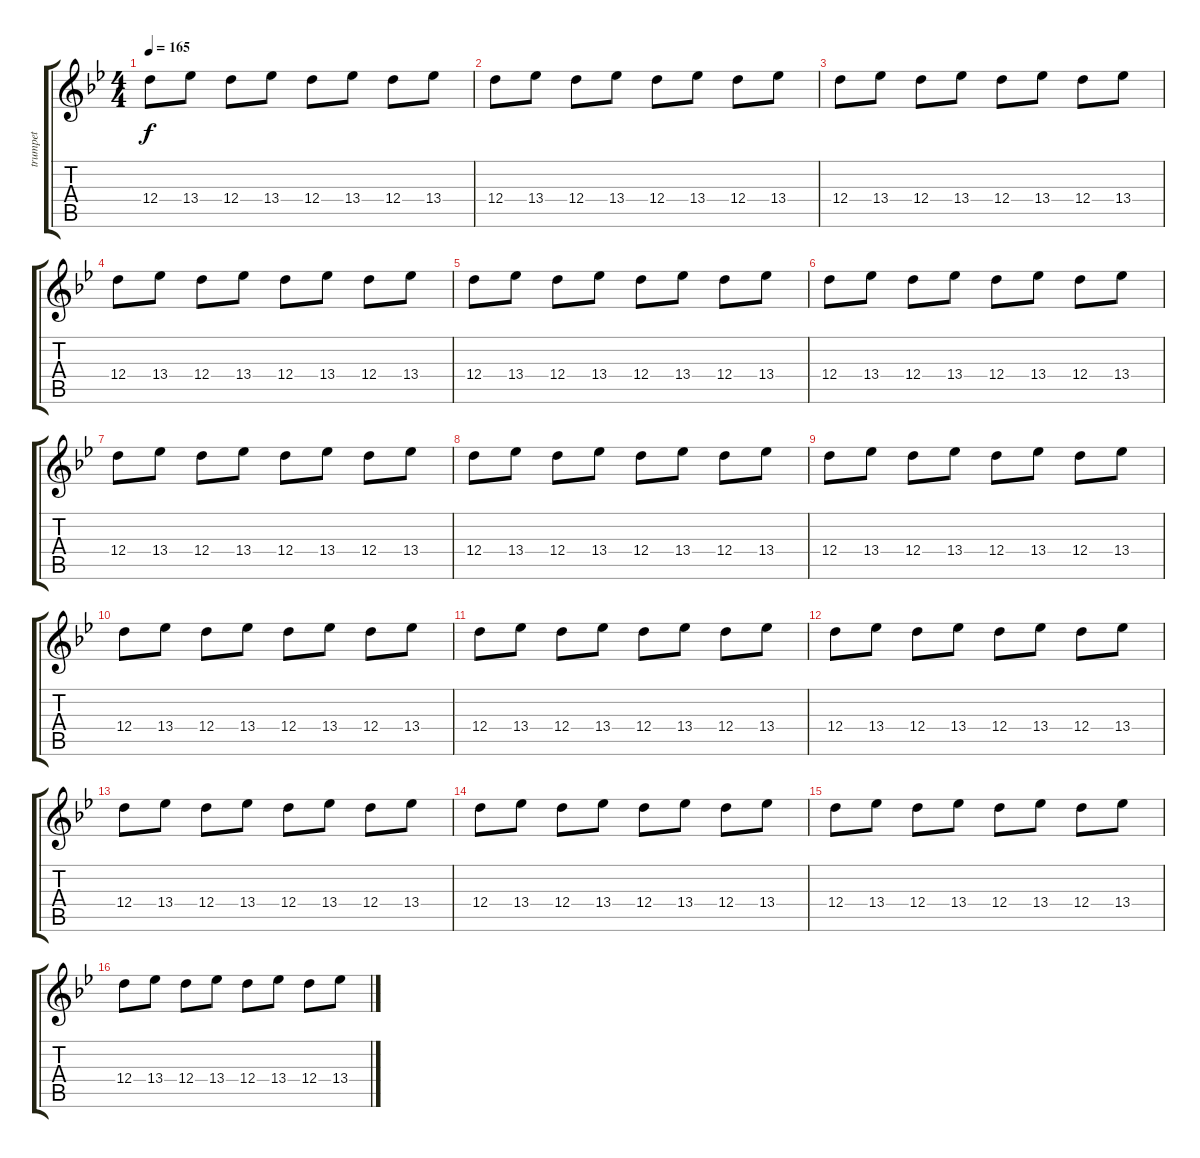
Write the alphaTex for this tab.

\track ("trumpet" "trumpet") {instrument overdrivenguitar}
\staff {score tabs}
\tuning (E4 B3 G3 D3 A2 E2) {hide}
\ts (4 4)
\tempo 165
\clef g2
\ks bb
12.4.8{dy f volume 3} 13.4.8 12.4.8 13.4.8 12.4.8 13.4.8 12.4.8 13.4.8 |
12.4.8 13.4.8 12.4.8 13.4.8 12.4.8 13.4.8 12.4.8 13.4.8 |
12.4.8 13.4.8 12.4.8 13.4.8 12.4.8 13.4.8 12.4.8 13.4.8 |
12.4.8 13.4.8 12.4.8 13.4.8 12.4.8 13.4.8 12.4.8 13.4.8 |
12.4.8 13.4.8 12.4.8 13.4.8 12.4.8 13.4.8 12.4.8 13.4.8 |
12.4.8 13.4.8 12.4.8 13.4.8 12.4.8 13.4.8 12.4.8 13.4.8 |
12.4.8 13.4.8 12.4.8 13.4.8 12.4.8 13.4.8 12.4.8 13.4.8 |
12.4.8 13.4.8 12.4.8 13.4.8 12.4.8 13.4.8 12.4.8 13.4.8 |
12.4.8 13.4.8 12.4.8 13.4.8 12.4.8 13.4.8 12.4.8 13.4.8 |
12.4.8 13.4.8 12.4.8 13.4.8 12.4.8 13.4.8 12.4.8 13.4.8 |
12.4.8 13.4.8 12.4.8 13.4.8 12.4.8 13.4.8 12.4.8 13.4.8 |
12.4.8 13.4.8 12.4.8 13.4.8 12.4.8 13.4.8 12.4.8 13.4.8 |
12.4.8 13.4.8 12.4.8 13.4.8 12.4.8 13.4.8 12.4.8 13.4.8 |
12.4.8 13.4.8 12.4.8 13.4.8 12.4.8 13.4.8 12.4.8 13.4.8 |
12.4.8 13.4.8 12.4.8 13.4.8 12.4.8 13.4.8 12.4.8 13.4.8 |
12.4.8 13.4.8 12.4.8 13.4.8 12.4.8 13.4.8 12.4.8 13.4.8
